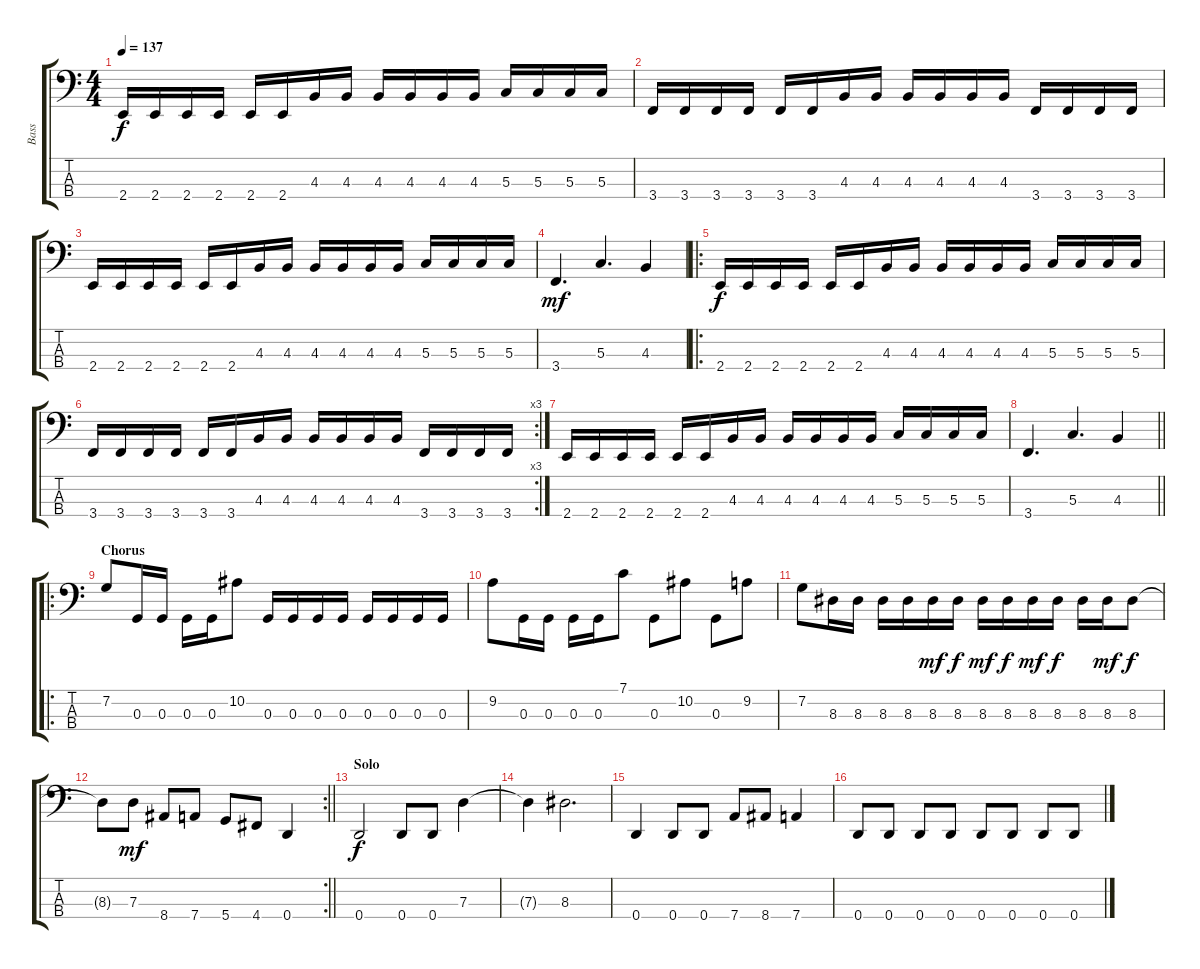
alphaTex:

\track ("Bass" "Bass") {instrument electricbassfinger}
\staff {score tabs}
\tuning (F2 C2 G1 D1) {hide}
\ts (4 4)
\tempo 137
\clef f4
\ks c
2.4.16{dy f} 2.4.16 2.4.16 2.4.16 2.4.16 2.4.16 4.3.16 4.3.16 4.3.16 4.3.16 4.3.16 4.3.16 5.3.16 5.3.16 5.3.16 5.3.16 |
3.4.16 3.4.16 3.4.16 3.4.16 3.4.16 3.4.16 4.3.16 4.3.16 4.3.16 4.3.16 4.3.16 4.3.16 3.4.16 3.4.16 3.4.16 3.4.16 |
2.4.16 2.4.16 2.4.16 2.4.16 2.4.16 2.4.16 4.3.16 4.3.16 4.3.16 4.3.16 4.3.16 4.3.16 5.3.16 5.3.16 5.3.16 5.3.16 |
3.4.4{d dy mf} 5.3.4{d} 4.3.4 |
\ro
2.4.16{dy f} 2.4.16 2.4.16 2.4.16 2.4.16 2.4.16 4.3.16 4.3.16 4.3.16 4.3.16 4.3.16 4.3.16 5.3.16 5.3.16 5.3.16 5.3.16 |
\rc 3
3.4.16 3.4.16 3.4.16 3.4.16 3.4.16 3.4.16 4.3.16 4.3.16 4.3.16 4.3.16 4.3.16 4.3.16 3.4.16 3.4.16 3.4.16 3.4.16 |
2.4.16 2.4.16 2.4.16 2.4.16 2.4.16 2.4.16 4.3.16 4.3.16 4.3.16 4.3.16 4.3.16 4.3.16 5.3.16 5.3.16 5.3.16 5.3.16 |
\barLineRight lightlight
3.4.4{d} 5.3.4{d} 4.3.4 |
\ro
\section ("" "Chorus")
7.2.8 0.3.16 0.3.16 0.3.16 0.3.16 10.2.8 0.3.16 0.3.16 0.3.16 0.3.16 0.3.16 0.3.16 0.3.16 0.3.16 |
9.2.8 0.3.16 0.3.16 0.3.16 0.3.16 7.1.8 0.3.8 10.2.8 0.3.8 9.2.8 |
7.2.8 8.3.16 8.3.16 8.3.16 8.3.16 8.3.16{dy mf} 8.3.16{dy f} 8.3.16{dy mf} 8.3.16{dy f} 8.3.16{dy mf} 8.3.16{dy f} 8.3.16 8.3.16{dy mf} 8.3.8{dy f} |
\rc 2
\barLineRight lightlight
8.3{t}.8 7.3.8{dy mf} 8.4.8 7.4.8 5.4.8 4.4.8 0.4.4 |
\section ("" "Solo")
0.4.2{dy f} 0.4.8 0.4.8 7.3.4 |
7.3{t}.4 8.3.2{d} |
0.4.4 0.4.8 0.4.8 7.4.8 8.4.8 7.4.4 |
0.4.8 0.4.8 0.4.8 0.4.8 0.4.8 0.4.8 0.4.8 0.4.8
